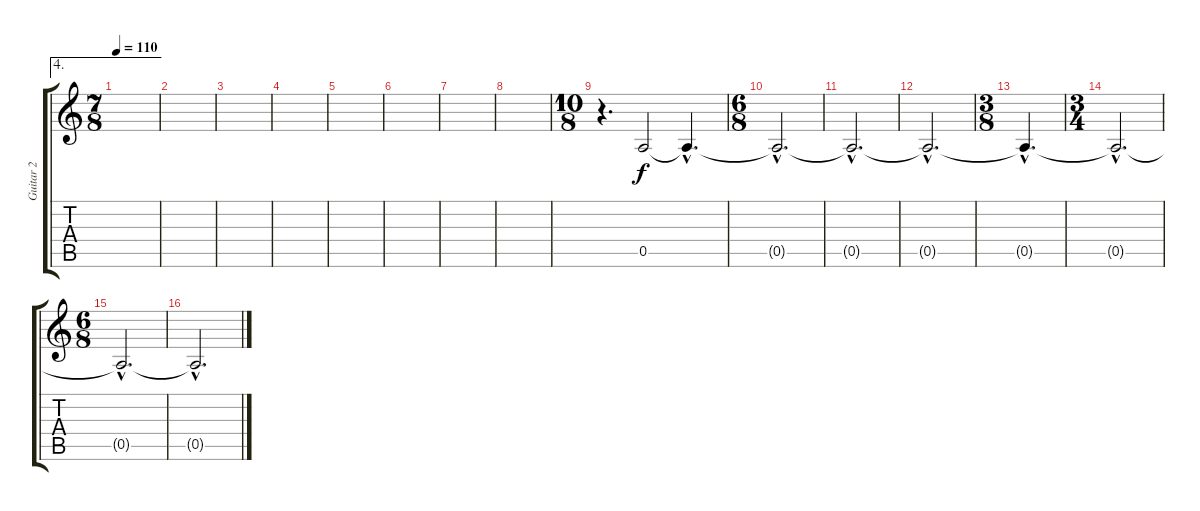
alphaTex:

\track ("Guitar 2" "Guitar 2") {instrument distortionguitar}
\staff {score tabs}
\tuning (E4 B3 G3 D3 A2 D2) {hide}
\ae 4
\ts (7 8)
\tempo 110
\clef g2
\ks c
|
|
|
|
|
|
|
|
\ts (10 8)
r.4{d} 0.5.2{volume 16} 0.5{hac t}.4{d} |
\ts (6 8)
0.5{hac t}.2{d} |
0.5{hac t}.2{d} |
0.5{hac t}.2{d} |
\ts (3 8)
0.5{hac t}.4{d} |
\ts (3 4)
0.5{hac t}.2{d} |
\ts (6 8)
0.5{hac t}.2{d} |
0.5{hac t}.2{d}
